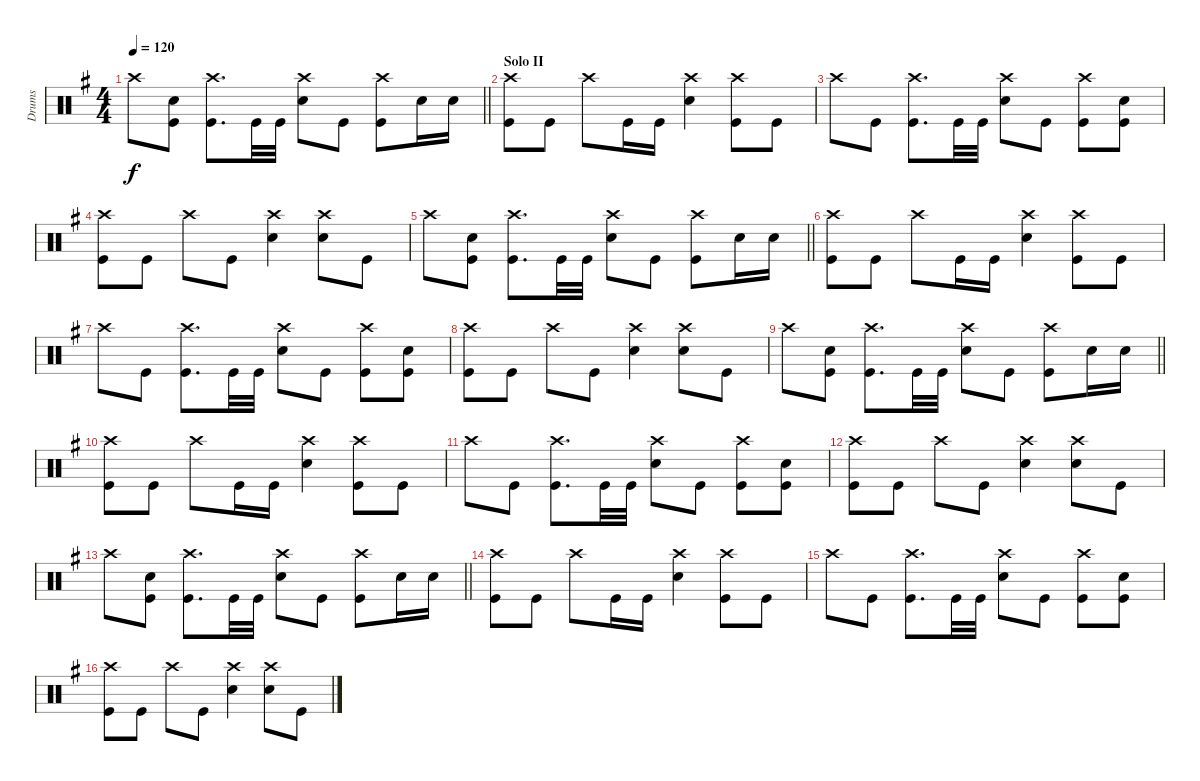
\track ("Drums" "Drums") {instrument percussion}
\staff
\articulation defaults
\ts (4 4)
\tempo 120
\clef neutral
\barLineRight lightlight
\ks eminor "Crash high (hit)".8{dy f}
("Electric Snare (hit)" "Kick (hit)").8 ("Crash high (hit)" "Kick (hit)").8{d} "Kick (hit)".32 "Kick (hit)".32 ("Crash high (hit)" "Electric Snare (hit)").8 "Kick (hit)".8 ("Crash high (hit)" "Kick (hit)").8 "Electric Snare (hit)".16 "Electric Snare (hit)".16 |
\section ("" "Solo II")
("Crash high (hit)" "Kick (hit)").8 "Kick (hit)".8 "Crash high (hit)".8 "Kick (hit)".16 "Kick (hit)".16 ("Crash high (hit)" "Electric Snare (hit)").4 ("Crash high (hit)" "Kick (hit)").8 "Kick (hit)".8 |
"Crash high (hit)".8 "Kick (hit)".8 ("Crash high (hit)" "Kick (hit)").8{d} "Kick (hit)".32 "Kick (hit)".32 ("Crash high (hit)" "Electric Snare (hit)").8 "Kick (hit)".8 ("Crash high (hit)" "Kick (hit)").8 ("Electric Snare (hit)" "Kick (hit)").8 |
("Crash high (hit)" "Kick (hit)").8 "Kick (hit)".8 "Crash high (hit)".8 "Kick (hit)".8 ("Crash high (hit)" "Electric Snare (hit)").4 ("Crash high (hit)" "Electric Snare (hit)").8 "Kick (hit)".8 |
\barLineRight lightlight "Crash high (hit)".8
("Electric Snare (hit)" "Kick (hit)").8 ("Crash high (hit)" "Kick (hit)").8{d} "Kick (hit)".32 "Kick (hit)".32 ("Crash high (hit)" "Electric Snare (hit)").8 "Kick (hit)".8 ("Crash high (hit)" "Kick (hit)").8 "Electric Snare (hit)".16 "Electric Snare (hit)".16 |
("Crash high (hit)" "Kick (hit)").8 "Kick (hit)".8 "Crash high (hit)".8 "Kick (hit)".16 "Kick (hit)".16 ("Crash high (hit)" "Electric Snare (hit)").4 ("Crash high (hit)" "Kick (hit)").8 "Kick (hit)".8 |
"Crash high (hit)".8 "Kick (hit)".8 ("Crash high (hit)" "Kick (hit)").8{d} "Kick (hit)".32 "Kick (hit)".32 ("Crash high (hit)" "Electric Snare (hit)").8 "Kick (hit)".8 ("Crash high (hit)" "Kick (hit)").8 ("Electric Snare (hit)" "Kick (hit)").8 |
("Crash high (hit)" "Kick (hit)").8 "Kick (hit)".8 "Crash high (hit)".8 "Kick (hit)".8 ("Crash high (hit)" "Electric Snare (hit)").4 ("Crash high (hit)" "Electric Snare (hit)").8 "Kick (hit)".8 |
\barLineRight lightlight "Crash high (hit)".8
("Electric Snare (hit)" "Kick (hit)").8 ("Crash high (hit)" "Kick (hit)").8{d} "Kick (hit)".32 "Kick (hit)".32 ("Crash high (hit)" "Electric Snare (hit)").8 "Kick (hit)".8 ("Crash high (hit)" "Kick (hit)").8 "Electric Snare (hit)".16 "Electric Snare (hit)".16 |
("Crash high (hit)" "Kick (hit)").8 "Kick (hit)".8 "Crash high (hit)".8 "Kick (hit)".16 "Kick (hit)".16 ("Crash high (hit)" "Electric Snare (hit)").4 ("Crash high (hit)" "Kick (hit)").8 "Kick (hit)".8 |
"Crash high (hit)".8 "Kick (hit)".8 ("Crash high (hit)" "Kick (hit)").8{d} "Kick (hit)".32 "Kick (hit)".32 ("Crash high (hit)" "Electric Snare (hit)").8 "Kick (hit)".8 ("Crash high (hit)" "Kick (hit)").8 ("Electric Snare (hit)" "Kick (hit)").8 |
("Crash high (hit)" "Kick (hit)").8 "Kick (hit)".8 "Crash high (hit)".8 "Kick (hit)".8 ("Crash high (hit)" "Electric Snare (hit)").4 ("Crash high (hit)" "Electric Snare (hit)").8 "Kick (hit)".8 |
\barLineRight lightlight "Crash high (hit)".8
("Electric Snare (hit)" "Kick (hit)").8 ("Crash high (hit)" "Kick (hit)").8{d} "Kick (hit)".32 "Kick (hit)".32 ("Crash high (hit)" "Electric Snare (hit)").8 "Kick (hit)".8 ("Crash high (hit)" "Kick (hit)").8 "Electric Snare (hit)".16 "Electric Snare (hit)".16 |
("Crash high (hit)" "Kick (hit)").8 "Kick (hit)".8 "Crash high (hit)".8 "Kick (hit)".16 "Kick (hit)".16 ("Crash high (hit)" "Electric Snare (hit)").4 ("Crash high (hit)" "Kick (hit)").8 "Kick (hit)".8 |
"Crash high (hit)".8 "Kick (hit)".8 ("Crash high (hit)" "Kick (hit)").8{d} "Kick (hit)".32 "Kick (hit)".32 ("Crash high (hit)" "Electric Snare (hit)").8 "Kick (hit)".8 ("Crash high (hit)" "Kick (hit)").8 ("Electric Snare (hit)" "Kick (hit)").8 |
("Crash high (hit)" "Kick (hit)").8 "Kick (hit)".8 "Crash high (hit)".8 "Kick (hit)".8 ("Crash high (hit)" "Electric Snare (hit)").4 ("Crash high (hit)" "Electric Snare (hit)").8 "Kick (hit)".8
